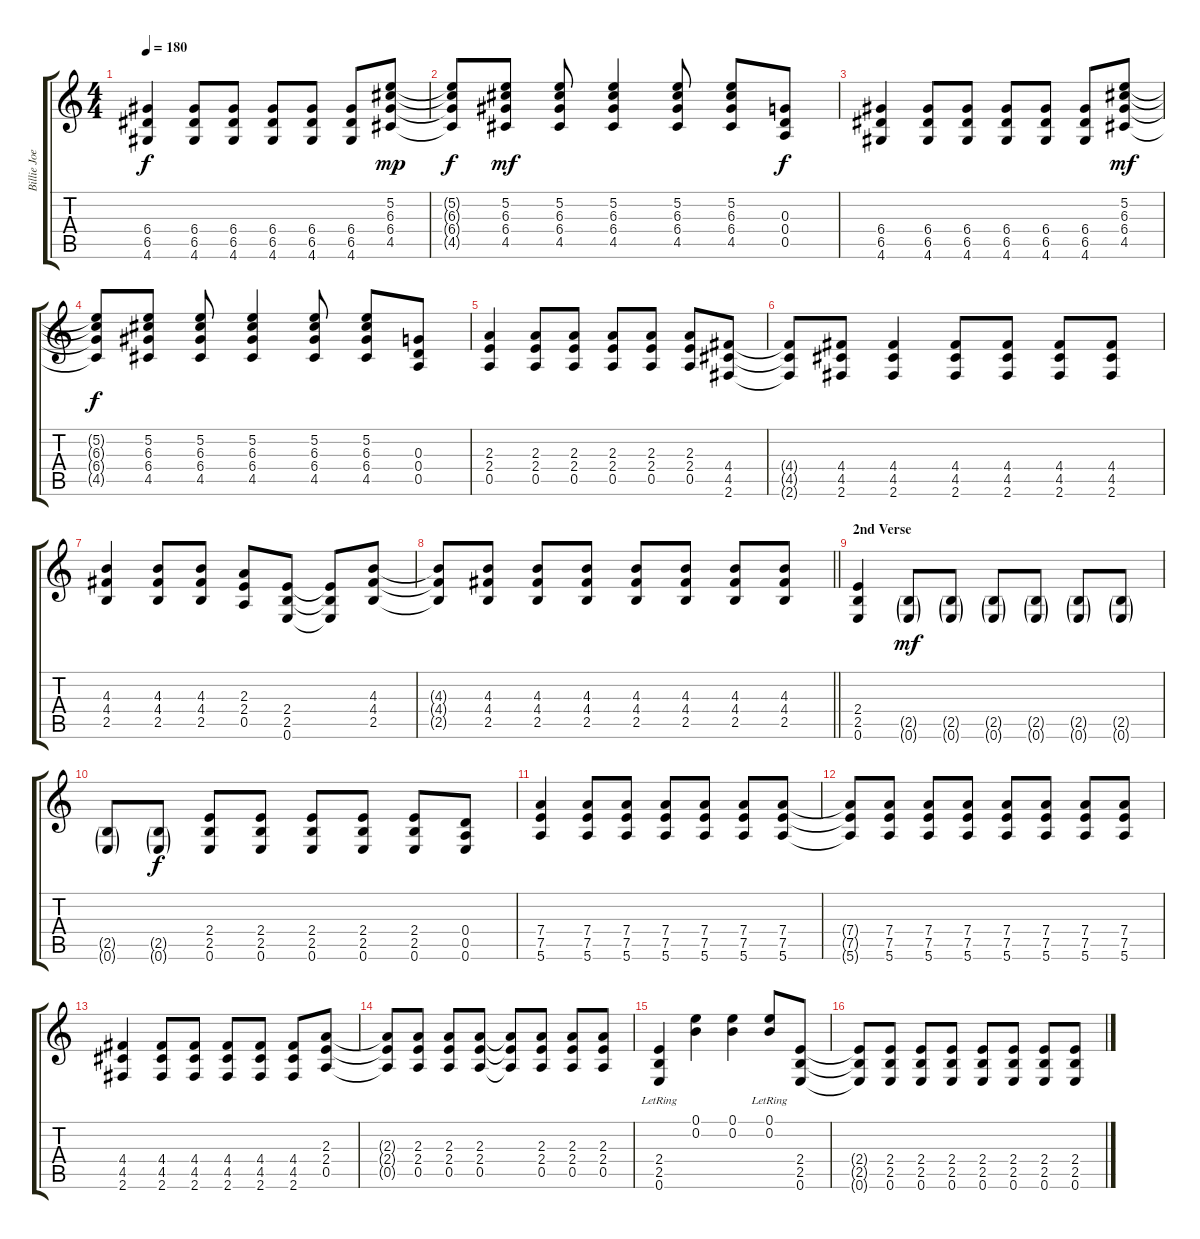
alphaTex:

\track ("Billie Joe Armstrong (Guitar 1)" "Billie Joe") {instrument distortionguitar}
\staff {score tabs}
\tuning (E4 B3 G3 D3 A2 E2) {hide}
\ts (4 4)
\tempo 180
\clef g2
\ks c
(6.4 6.5 4.6).4{dy f} (6.4 6.5 4.6).8 (6.4 6.5 4.6).8 (6.4 6.5 4.6).8 (6.4 6.5 4.6).8 (6.4 6.5 4.6).8 (5.2 6.3 6.4 4.5).8{dy mp} |
(5.2{t} 6.3{t} 6.4{t} 4.5{t}).8{dy f} (5.2 6.3 6.4 4.5).8{dy mf} (5.2 6.3 6.4 4.5).8 (5.2 6.3 6.4 4.5).4 (5.2 6.3 6.4 4.5).8 (5.2 6.3 6.4 4.5).8 (0.3 0.4 0.5).8{dy f} |
(6.4 6.5 4.6).4 (6.4 6.5 4.6).8 (6.4 6.5 4.6).8 (6.4 6.5 4.6).8 (6.4 6.5 4.6).8 (6.4 6.5 4.6).8 (5.2 6.3 6.4 4.5).8{dy mf} |
(5.2{t} 6.3{t} 6.4{t} 4.5{t}).8{dy f} (5.2 6.3 6.4 4.5).8 (5.2 6.3 6.4 4.5).8 (5.2 6.3 6.4 4.5).4 (5.2 6.3 6.4 4.5).8 (5.2 6.3 6.4 4.5).8 (0.3 0.4 0.5).8 |
(2.3 2.4 0.5).4 (2.3 2.4 0.5).8 (2.3 2.4 0.5).8 (2.3 2.4 0.5).8 (2.3 2.4 0.5).8 (2.3 2.4 0.5).8 (4.4 4.5 2.6).8 |
(4.4{t} 4.5{t} 2.6{t}).8 (4.4 4.5 2.6).8 (4.4 4.5 2.6).4 (4.4 4.5 2.6).8 (4.4 4.5 2.6).8 (4.4 4.5 2.6).8 (4.4 4.5 2.6).8 |
(4.3 4.4 2.5).4 (4.3 4.4 2.5).8 (4.3 4.4 2.5).8 (2.3 2.4 0.5).8 (2.4 2.5 0.6).8 (2.4{t} 2.5{t} 0.6{t}).8 (4.3 4.4 2.5).8 |
\barLineRight lightlight
(4.3{t} 4.4{t} 2.5{t}).8 (4.3 4.4 2.5).8 (4.3 4.4 2.5).8 (4.3 4.4 2.5).8 (4.3 4.4 2.5).8 (4.3 4.4 2.5).8 (4.3 4.4 2.5).8 (4.3 4.4 2.5).8 |
\section ("" "2nd Verse")
(2.4 2.5 0.6).4 (2.5{g} 0.6{g}).8{dy mf} (2.5{g} 0.6{g}).8 (2.5{g} 0.6{g}).8 (2.5{g} 0.6{g}).8 (2.5{g} 0.6{g}).8 (2.5{g} 0.6{g}).8 |
(2.5{g} 0.6{g}).8 (2.5{g} 0.6{g}).8{dy f} (2.4 2.5 0.6).8 (2.4 2.5 0.6).8 (2.4 2.5 0.6).8 (2.4 2.5 0.6).8 (2.4 2.5 0.6).8 (0.4 0.5 0.6).8 |
(7.4 7.5 5.6).4 (7.4 7.5 5.6).8 (7.4 7.5 5.6).8 (7.4 7.5 5.6).8 (7.4 7.5 5.6).8 (7.4 7.5 5.6).8 (7.4 7.5 5.6).8 |
(7.4{t} 7.5{t} 5.6{t}).8 (7.4 7.5 5.6).8 (7.4 7.5 5.6).8 (7.4 7.5 5.6).8 (7.4 7.5 5.6).8 (7.4 7.5 5.6).8 (7.4 7.5 5.6).8 (7.4 7.5 5.6).8 |
(4.4 4.5 2.6).4 (4.4 4.5 2.6).8 (4.4 4.5 2.6).8 (4.4 4.5 2.6).8 (4.4 4.5 2.6).8 (4.4 4.5 2.6).8 (2.3 2.4 0.5).8 |
(2.3{t} 2.4{t} 0.5{t}).8 (2.3 2.4 0.5).8 (2.3 2.4 0.5).8 (2.3 2.4 0.5).8 (2.3{t} 2.4{t} 0.5{t}).8 (2.3 2.4 0.5).8 (2.3 2.4 0.5).8 (2.3 2.4 0.5).8 |
(2.4{lr} 2.5{lr} 0.6{lr}).4 (0.1 0.2).4 (0.1 0.2).4 (0.1{lr} 0.2{lr}).8 (2.4 2.5 0.6).8 |
(2.4{t} 2.5{t} 0.6{t}).8 (2.4 2.5 0.6).8 (2.4 2.5 0.6).8 (2.4 2.5 0.6).8 (2.4 2.5 0.6).8 (2.4 2.5 0.6).8 (2.4 2.5 0.6).8 (2.4 2.5 0.6).8
